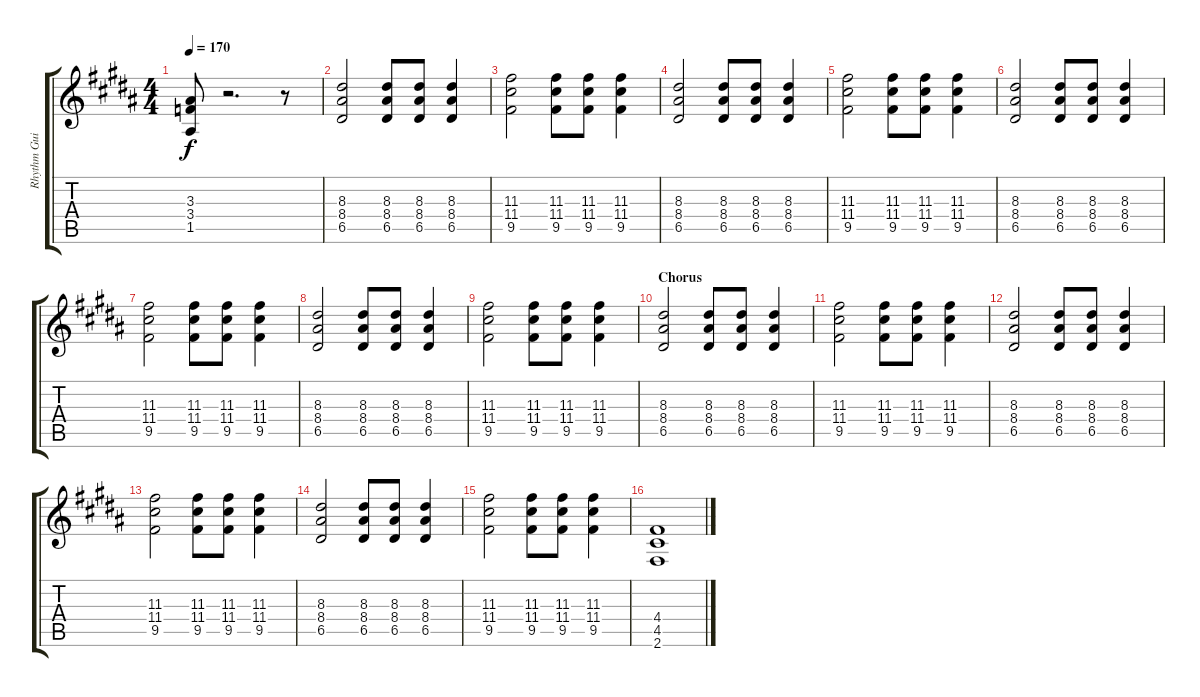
\track ("Rhythm Guitar" "Rhythm Gui") {instrument distortionguitar}
\staff {score tabs}
\tuning (E4 B3 G3 D3 A2 E2) {hide}
\ts (4 4)
\tempo 170
\clef g2
\ks b
(3.3 3.4 1.5).8{dy f} r.2{d} r.8 |
(8.3 8.4 6.5).2 (8.3 8.4 6.5).8 (8.3 8.4 6.5).8 (8.3 8.4 6.5).4 |
(11.3 11.4 9.5).2 (11.3 11.4 9.5).8 (11.3 11.4 9.5).8 (11.3 11.4 9.5).4 |
(8.3 8.4 6.5).2 (8.3 8.4 6.5).8 (8.3 8.4 6.5).8 (8.3 8.4 6.5).4 |
(11.3 11.4 9.5).2 (11.3 11.4 9.5).8 (11.3 11.4 9.5).8 (11.3 11.4 9.5).4 |
(8.3 8.4 6.5).2 (8.3 8.4 6.5).8 (8.3 8.4 6.5).8 (8.3 8.4 6.5).4 |
(11.3 11.4 9.5).2 (11.3 11.4 9.5).8 (11.3 11.4 9.5).8 (11.3 11.4 9.5).4 |
(8.3 8.4 6.5).2 (8.3 8.4 6.5).8 (8.3 8.4 6.5).8 (8.3 8.4 6.5).4 |
(11.3 11.4 9.5).2 (11.3 11.4 9.5).8 (11.3 11.4 9.5).8 (11.3 11.4 9.5).4 |
\section ("" "Chorus")
(8.3 8.4 6.5).2 (8.3 8.4 6.5).8 (8.3 8.4 6.5).8 (8.3 8.4 6.5).4 |
(11.3 11.4 9.5).2 (11.3 11.4 9.5).8 (11.3 11.4 9.5).8 (11.3 11.4 9.5).4 |
(8.3 8.4 6.5).2 (8.3 8.4 6.5).8 (8.3 8.4 6.5).8 (8.3 8.4 6.5).4 |
(11.3 11.4 9.5).2 (11.3 11.4 9.5).8 (11.3 11.4 9.5).8 (11.3 11.4 9.5).4 |
(8.3 8.4 6.5).2 (8.3 8.4 6.5).8 (8.3 8.4 6.5).8 (8.3 8.4 6.5).4 |
(11.3 11.4 9.5).2 (11.3 11.4 9.5).8 (11.3 11.4 9.5).8 (11.3 11.4 9.5).4 |
(4.4 4.5 2.6).1
